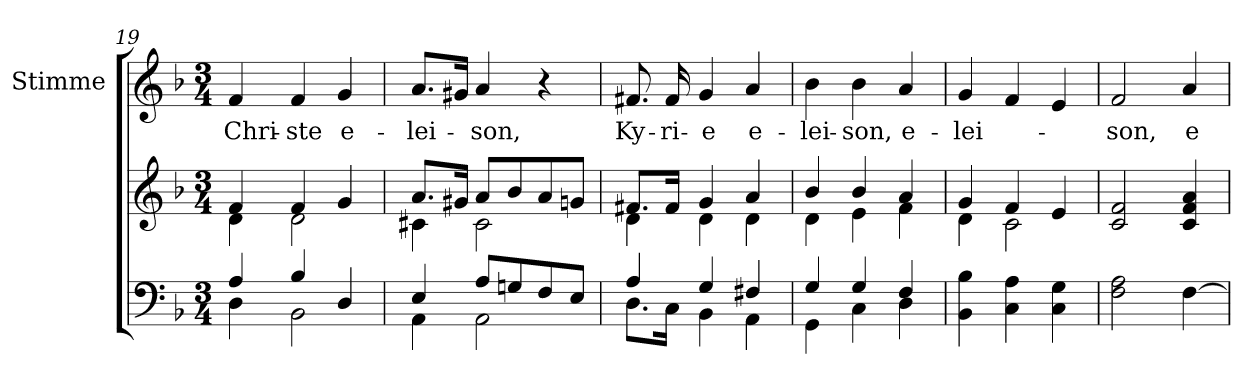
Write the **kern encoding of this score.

**kern	**kern	**kern	**text
*part2	*part2	*part1	*part1
*staff3	*staff2	*staff1	*staff1
*	*	*I"Stimme	*
*clefF4	*clefG2	*clefG2	*
*k[b-]	*k[b-]	*k[b-]	*
*F:	*F:	*F:	*
*M3/4	*M3/4	*M3/4	*
=19	=19	=19	=19
*^	*^	*	*
!	!	!	!	!	!LO:LY:b
4A/	4D\	4f/	4d\	4f/	Chri-
!	!	!	!	!	!LO:LY:b
4B-/	2BB-\	4f/	2d\	4f/	-ste
!	!	!	!	!	!LO:LY:b
4D/	.	4g/	.	4g/	e-
=20	=20	=20	=20	=20	=20
!	!	!	!	!	!LO:LY:b
4E/	4AA\	8.a/L	4c#X\	8.a/L	-lei-
.	.	16g#X/Jk	.	16g#X/Jk	.
!	!	!	!	!	!LO:LY:b
8A/L	2AA\	8a/L	2c#\	4a/	-son,
8Gn/	.	8b-/	.	.	.
8F/	.	8a/	.	4r	.
8E/J	.	8gn/J	.	.	.
!!LO:LB:g=z
=21	=21	=21	=21	=21	=21
!	!	!	!	!	!LO:LY:b
4A/	8.D\L	8.f#X/L	4d\	8.f#X/	Ky-
!	!	!	!	!	!LO:LY:b
.	16C\Jk	16f#/Jk	.	16f#/	-ri-
!	!	!	!	!	!LO:LY:b
4G/	4BB-\	4g/	4d\	4g/	-e
!	!	!	!	!	!LO:LY:b
4F#X/	4AA\	4a/	4d\	4a/	e-
=22	=22	=22	=22	=22	=22
!	!	!	!	!	!LO:LY:b
4G/	4GG\	4b-/	4d\	4b-\	-lei-
!	!	!	!	!	!LO:LY:b
4G/	4C\	4b-/	4e\	4b-\	-son,
!	!	!	!	!	!LO:LY:b
4F/	4D\	4a/	4f\	4a/	e-
=23	=23	=23	=23	=23	=23
!	!	!	!	!	!LO:LY:b
*v	*v	*	*	*	*
4BB-\ 4B-\	4g/	4d\	4g/	-lei-
4C\ 4A\	4f/	2c\	4f/	.
4C\ 4G\	4e/	.	4e/	.
*	*v	*v	*	*
=24	=24	=24	=24
!	!	!	!LO:LY:b
2F\ 2A\	2c/ 2f/	2f/	-son,
!	!	!	!LO:LY:b
[4F\	4c/ 4f/ 4a/	4a/	e-
=	=	=	=
*-	*-	*-	*-
